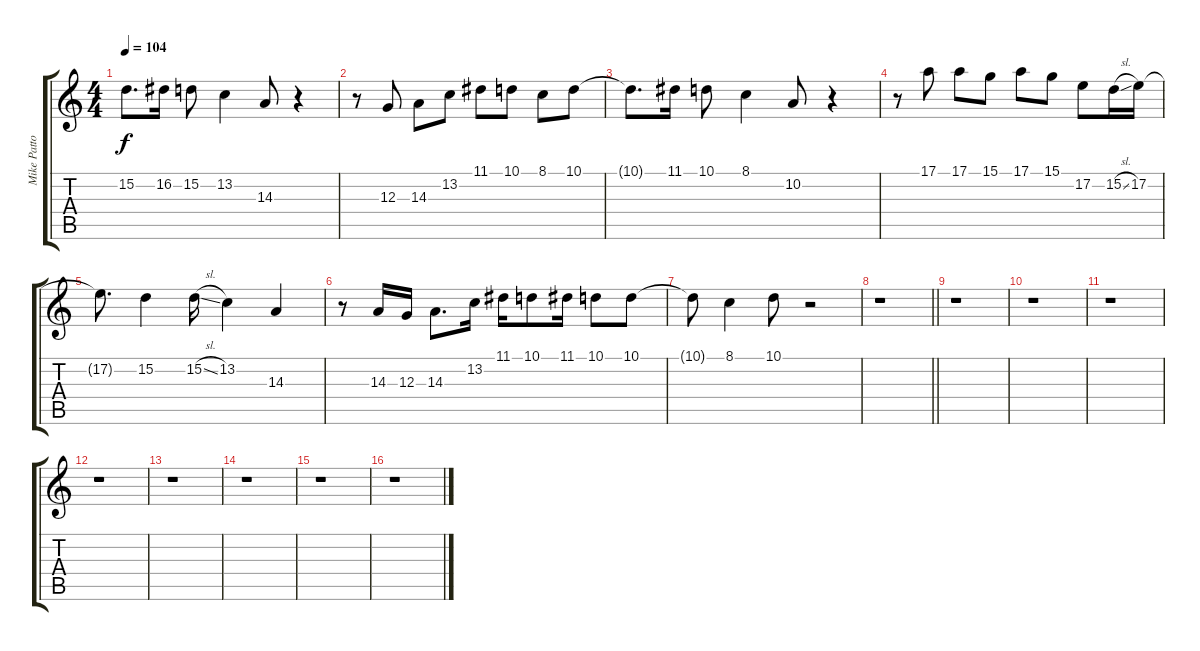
\track ("Mike Patton - Voice 1" "Mike Patto") {instrument lead1square}
\staff {score tabs}
\tuning (E4 B3 G3 D3 A2 E2) {hide}
\ts (4 4)
\tempo 104
\clef g2
\ks c
15.2.8{d dy f} 16.2.16 15.2.8 13.2.4 14.3.8 r.4 |
r.8 12.3.8 14.3.8 13.2.8 11.1.8 10.1.8 8.1.8 10.1.8 |
10.1{t}.8{d} 11.1.16 10.1.8 8.1.4 10.2.8 r.4 |
r.8 17.1.8 17.1.8 15.1.8 17.1.8 15.1.8 17.2.8 15.2{sl}.16 17.2.16 |
17.2{t}.8{d} 15.2.4 15.2{sl}.16 13.2.4 14.3.4 |
r.8 14.3.16 12.3.16 14.3.8{d} 13.2.16 11.1.16 10.1.8 11.1.16 10.1.8 10.1.8 |
10.1{t}.8 8.1.4 10.1.8 r.2 |
\barLineRight lightlight
r.1 |
r.1 |
r.1 |
r.1 |
r.1 |
r.1 |
r.1 |
r.1 |
r.1
